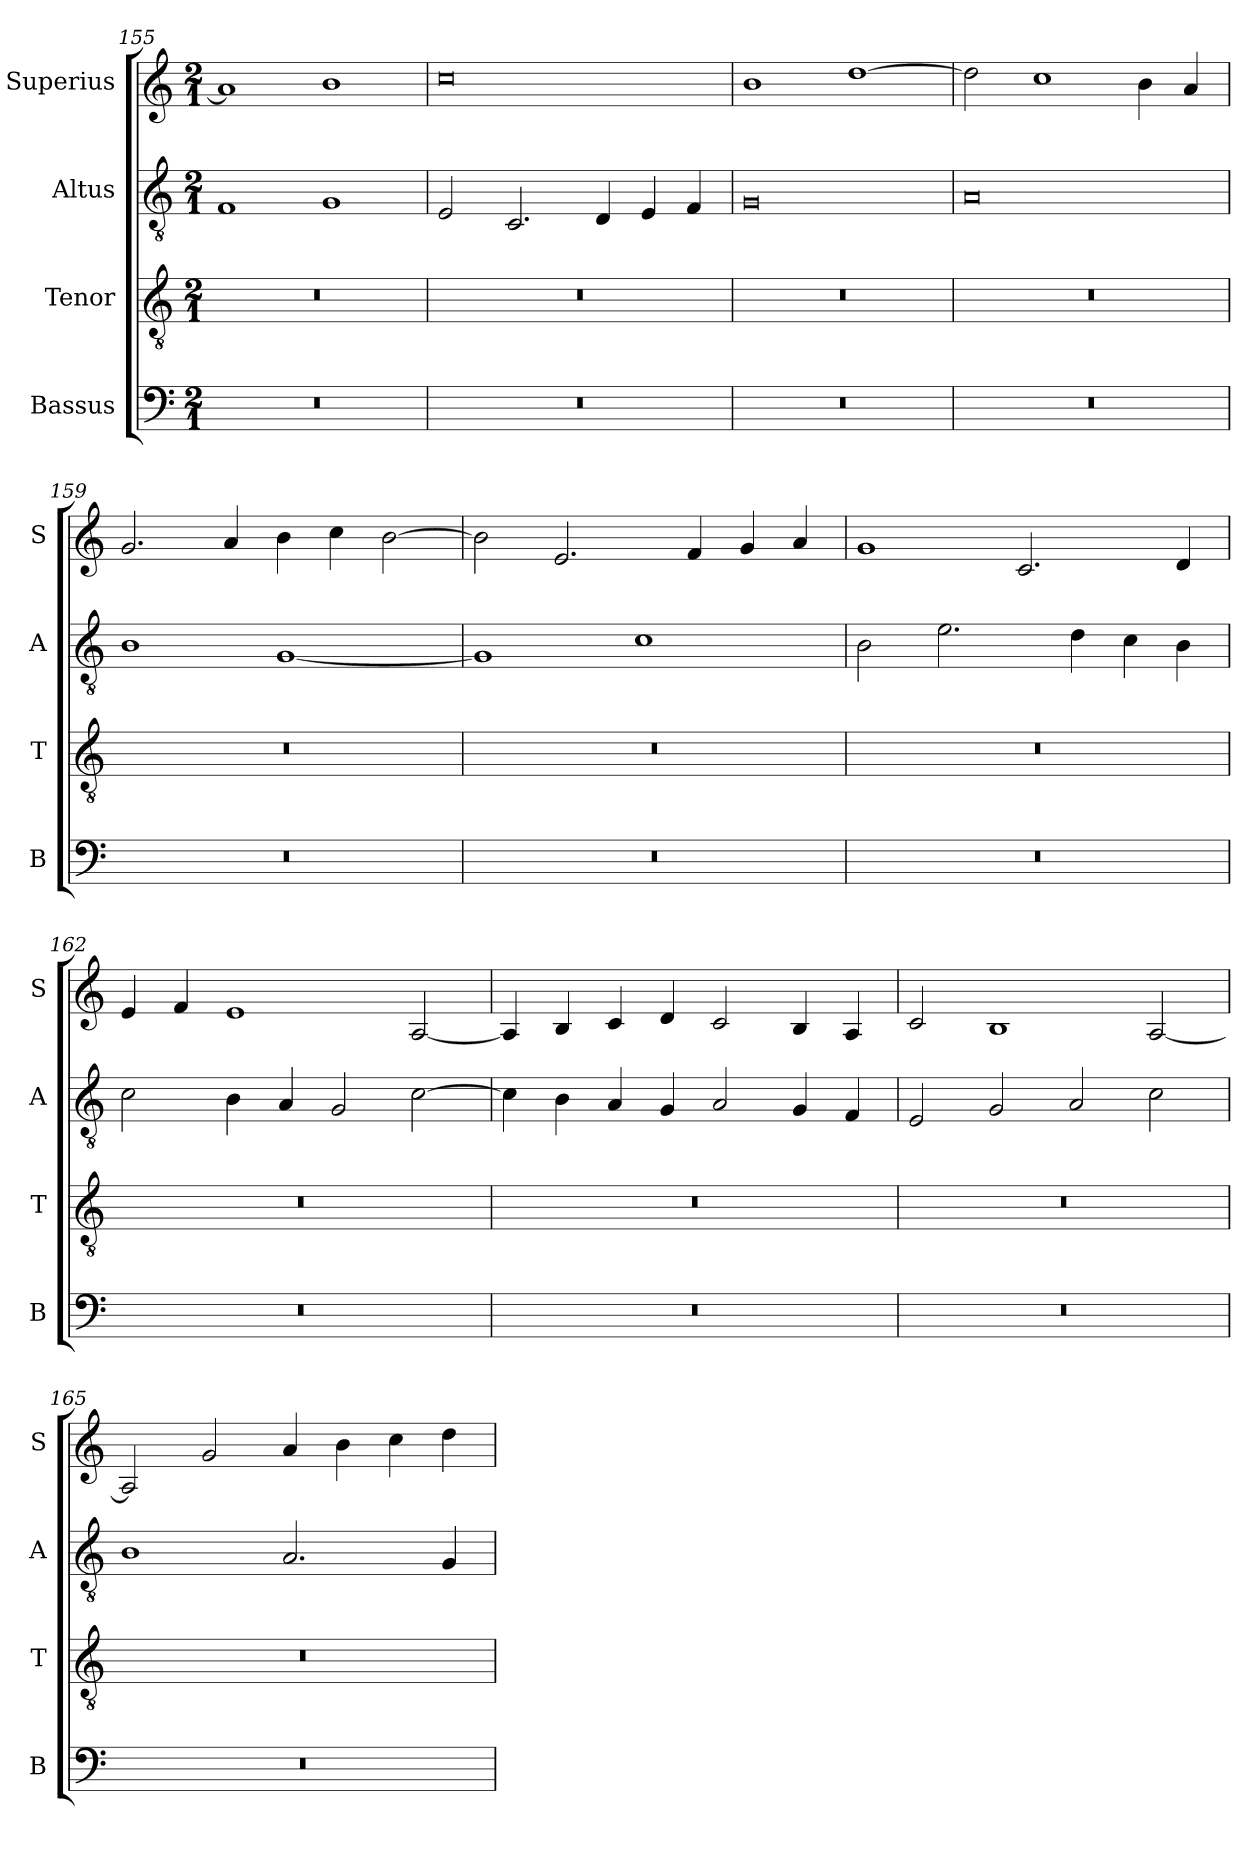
**kern	**kern	**kern	**kern
*part4	*part3	*part2	*part1
*staff4	*staff3	*staff2	*staff1
*I"Bassus	*I"Tenor	*I"Altus	*I"Superius
*I'B	*I'T	*I'A	*I'S
*clefF4	*clefGv2	*clefGv2	*clefG2
*k[]	*k[]	*k[]	*k[]
*M2/1	*M2/1	*M2/1	*M2/1
=155	=155	=155	=155
0r	0r	1F	1a]
.	.	1G	1b
=156	=156	=156	=156
0r	0r	2E/	0cc
.	.	2.C/	.
.	.	4D/	.
.	.	4E/	.
.	.	4F/	.
=157	=157	=157	=157
0r	0r	0G	1b
.	.	.	[1dd
=158	=158	=158	=158
0r	0r	0A	2dd\]
.	.	.	1cc
.	.	.	4b\
.	.	.	4a/
=159	=159	=159	=159
0r	0r	1B	2.g/
.	.	.	4a/
.	.	[1G	4b\
.	.	.	4cc\
.	.	.	[2b\
=160	=160	=160	=160
0r	0r	1G]	2b\]
.	.	.	2.e/
.	.	1c	.
.	.	.	4f/
.	.	.	4g/
.	.	.	4a/
=161	=161	=161	=161
0r	0r	2B\	1g
.	.	2.e\	.
.	.	.	2.c/
.	.	4d\	.
.	.	4c\	.
.	.	4B\	4d/
=162	=162	=162	=162
0r	0r	2c\	4e/
.	.	.	4f/
.	.	4B\	1e
.	.	4A/	.
.	.	2G/	.
.	.	[2c\	[2A/
=163	=163	=163	=163
0r	0r	4c\]	4A/]
.	.	4B\	4B/
.	.	4A/	4c/
.	.	4G/	4d/
.	.	2A/	2c/
.	.	4G/	4B/
.	.	4F/	4A/
=164	=164	=164	=164
0r	0r	2E/	2c/
.	.	2G/	1B
.	.	2A/	.
.	.	2c\	[2A/
=165	=165	=165	=165
0r	0r	1B	2A/]
.	.	.	2g/
.	.	2.A/	4a/
.	.	.	4b\
.	.	.	4cc\
.	.	4G/	4dd\
=	=	=	=
*-	*-	*-	*-
